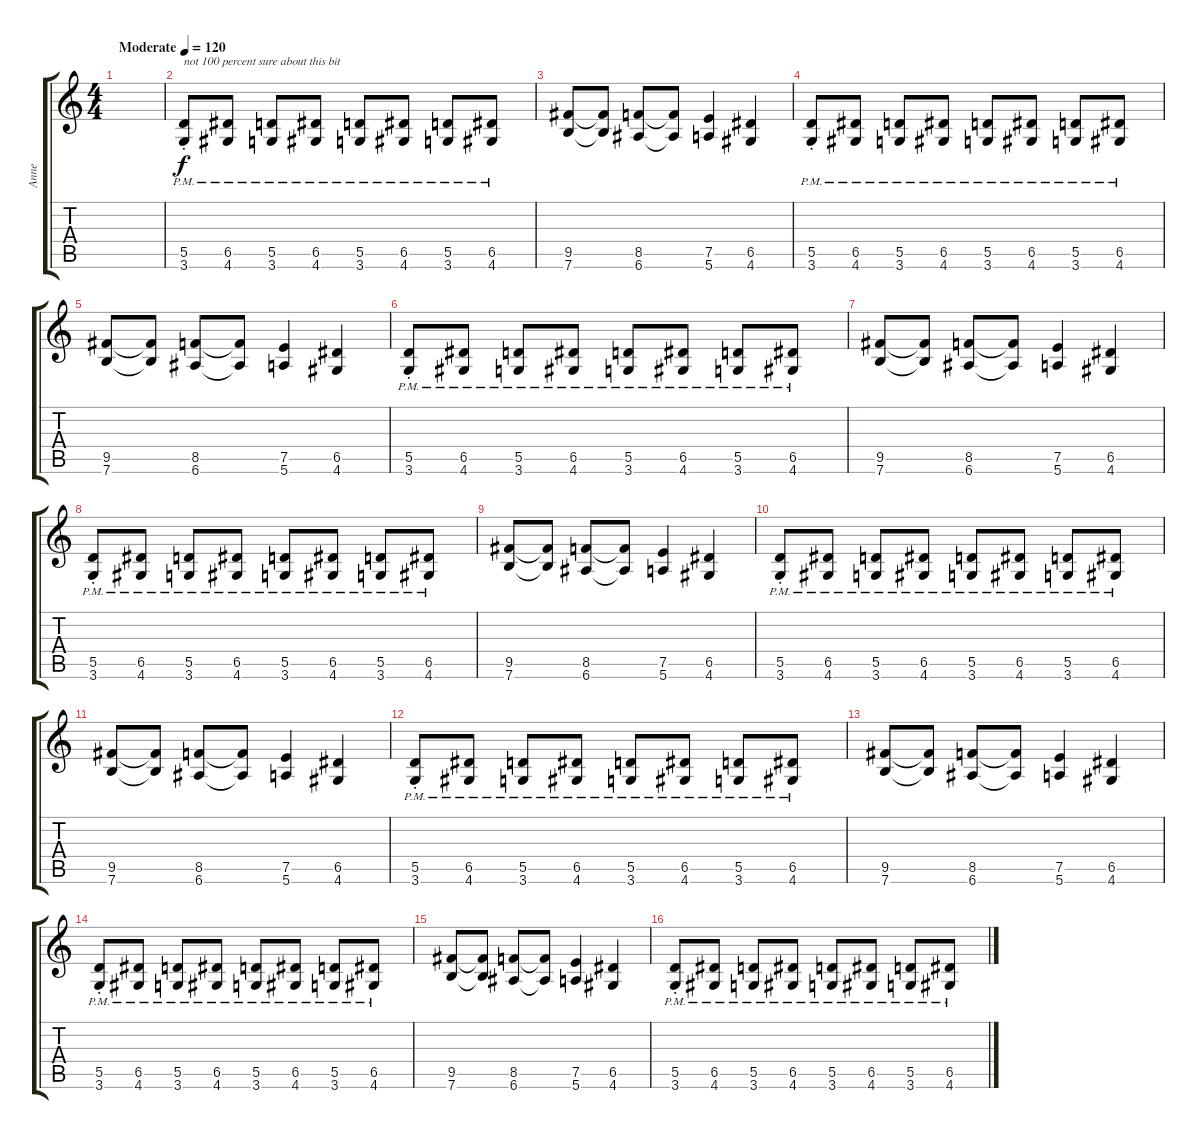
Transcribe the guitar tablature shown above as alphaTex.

\track ("Anne" "Anne") {instrument distortionguitar}
\staff {score tabs}
\tuning (E4 B3 G3 D3 A2 E2) {hide}
\ts (4 4)
\tempo (120 "Moderate")
\clef g2
\ks c
|
(5.5{pm st} 3.6{pm st}).8{txt "not 100 percent sure about this bit"} (6.5{pm} 4.6{pm}).8 (5.5{pm} 3.6{pm}).8 (6.5{pm} 4.6{pm}).8 (5.5{pm} 3.6{pm}).8 (6.5{pm} 4.6{pm}).8 (5.5{pm} 3.6{pm}).8 (6.5{pm} 4.6{pm}).8 |
(9.5 7.6).8 (9.5{t} 7.6{t}).8 (8.5 6.6).8 (8.5{t} 6.6{t}).8 (7.5 5.6).4 (6.5 4.6).4 |
(5.5{pm st} 3.6{pm st}).8 (6.5{pm} 4.6{pm}).8 (5.5{pm} 3.6{pm}).8 (6.5{pm} 4.6{pm}).8 (5.5{pm} 3.6{pm}).8 (6.5{pm} 4.6{pm}).8 (5.5{pm} 3.6{pm}).8 (6.5{pm} 4.6{pm}).8 |
(9.5 7.6).8 (9.5{t} 7.6{t}).8 (8.5 6.6).8 (8.5{t} 6.6{t}).8 (7.5 5.6).4 (6.5 4.6).4 |
(5.5{pm st} 3.6{pm st}).8 (6.5{pm} 4.6{pm}).8 (5.5{pm} 3.6{pm}).8 (6.5{pm} 4.6{pm}).8 (5.5{pm} 3.6{pm}).8 (6.5{pm} 4.6{pm}).8 (5.5{pm} 3.6{pm}).8 (6.5{pm} 4.6{pm}).8 |
(9.5 7.6).8 (9.5{t} 7.6{t}).8 (8.5 6.6).8 (8.5{t} 6.6{t}).8 (7.5 5.6).4 (6.5 4.6).4 |
(5.5{pm st} 3.6{pm st}).8 (6.5{pm} 4.6{pm}).8 (5.5{pm} 3.6{pm}).8 (6.5{pm} 4.6{pm}).8 (5.5{pm} 3.6{pm}).8 (6.5{pm} 4.6{pm}).8 (5.5{pm} 3.6{pm}).8 (6.5{pm} 4.6{pm}).8 |
(9.5 7.6).8 (9.5{t} 7.6{t}).8 (8.5 6.6).8 (8.5{t} 6.6{t}).8 (7.5 5.6).4 (6.5 4.6).4 |
(5.5{pm st} 3.6{pm st}).8 (6.5{pm} 4.6{pm}).8 (5.5{pm} 3.6{pm}).8 (6.5{pm} 4.6{pm}).8 (5.5{pm} 3.6{pm}).8 (6.5{pm} 4.6{pm}).8 (5.5{pm} 3.6{pm}).8 (6.5{pm} 4.6{pm}).8 |
(9.5 7.6).8 (9.5{t} 7.6{t}).8 (8.5 6.6).8 (8.5{t} 6.6{t}).8 (7.5 5.6).4 (6.5 4.6).4 |
(5.5{pm st} 3.6{pm st}).8 (6.5{pm} 4.6{pm}).8 (5.5{pm} 3.6{pm}).8 (6.5{pm} 4.6{pm}).8 (5.5{pm} 3.6{pm}).8 (6.5{pm} 4.6{pm}).8 (5.5{pm} 3.6{pm}).8 (6.5{pm} 4.6{pm}).8 |
(9.5 7.6).8 (9.5{t} 7.6{t}).8 (8.5 6.6).8 (8.5{t} 6.6{t}).8 (7.5 5.6).4 (6.5 4.6).4 |
(5.5{pm st} 3.6{pm st}).8 (6.5{pm} 4.6{pm}).8 (5.5{pm} 3.6{pm}).8 (6.5{pm} 4.6{pm}).8 (5.5{pm} 3.6{pm}).8 (6.5{pm} 4.6{pm}).8 (5.5{pm} 3.6{pm}).8 (6.5{pm} 4.6{pm}).8 |
(9.5 7.6).8 (9.5{t} 7.6{t}).8 (8.5 6.6).8 (8.5{t} 6.6{t}).8 (7.5 5.6).4 (6.5 4.6).4 |
(5.5{pm st} 3.6{pm st}).8 (6.5{pm} 4.6{pm}).8 (5.5{pm} 3.6{pm}).8 (6.5{pm} 4.6{pm}).8 (5.5{pm} 3.6{pm}).8 (6.5{pm} 4.6{pm}).8 (5.5{pm} 3.6{pm}).8 (6.5{pm} 4.6{pm}).8
